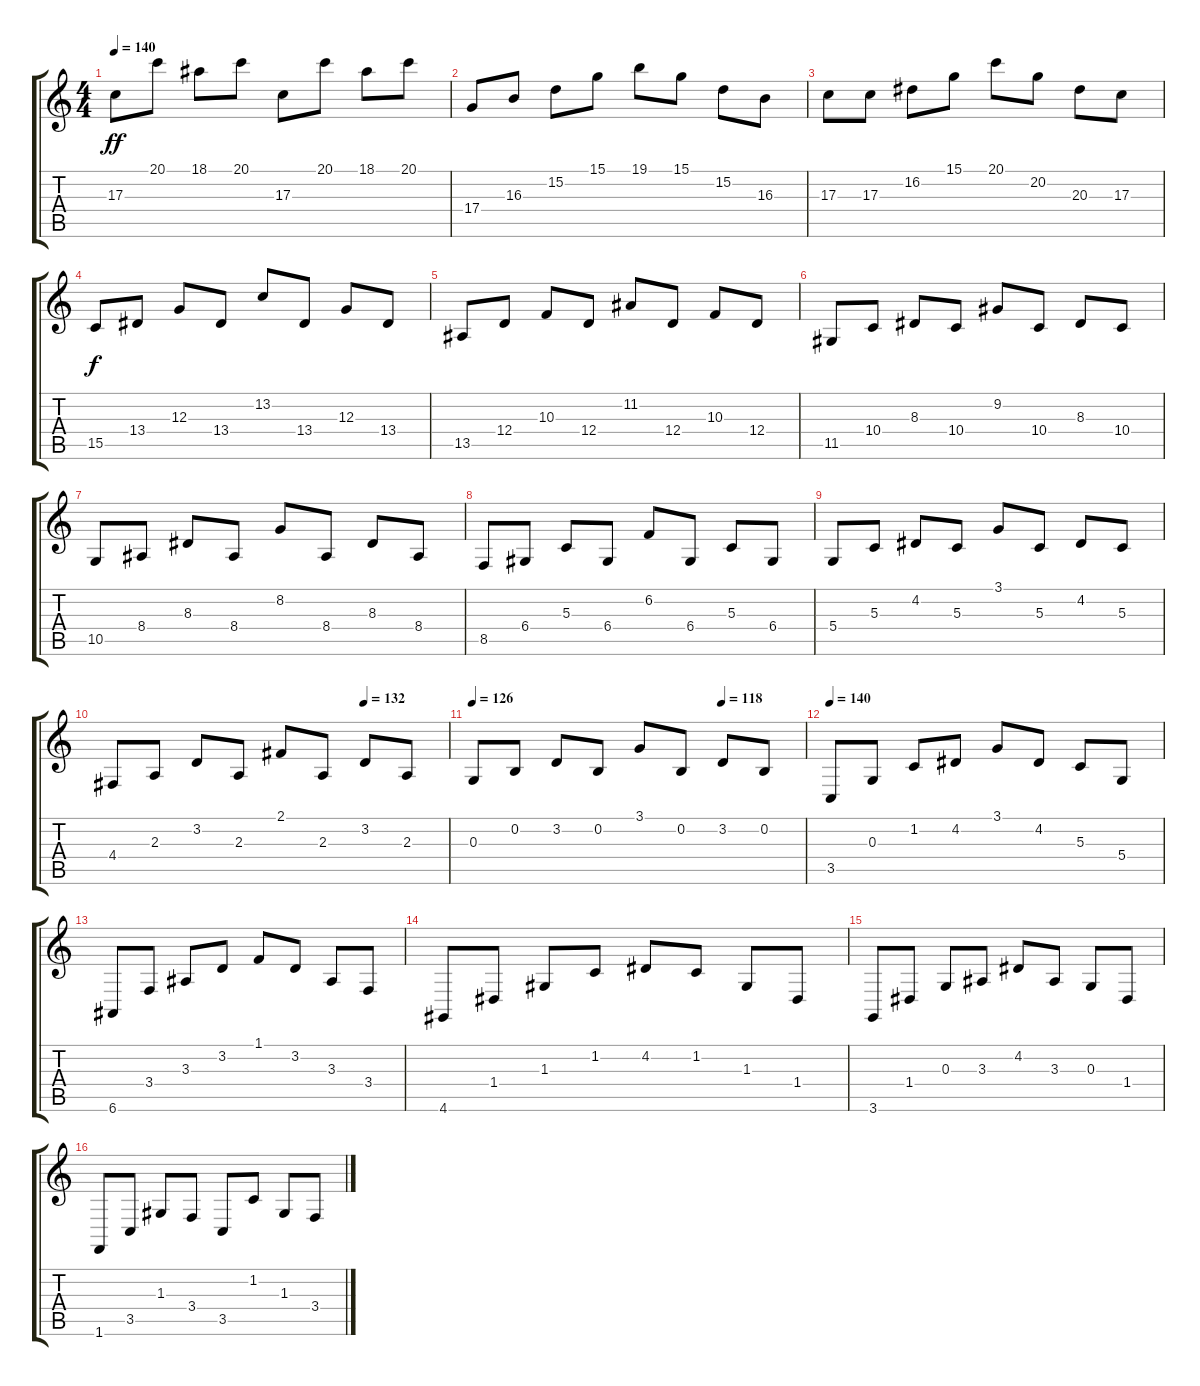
\track "" {instrument synthbrass1}
\staff {score tabs}
\tuning (E4 B3 G3 D3 A2 E2) {hide}
\ts (4 4)
\tempo 140
\clef g2
\ks c
17.3.8{dy ff} 20.1.8 18.1.8 20.1.8 17.3.8 20.1.8 18.1.8 20.1.8 |
17.4.8 16.3.8 15.2.8 15.1.8 19.1.8 15.1.8 15.2.8 16.3.8 |
17.3.8 17.3.8 16.2.8 15.1.8 20.1.8 20.2.8 20.3.8 17.3.8 |
15.5.8{dy f} 13.4.8 12.3.8 13.4.8 13.2.8 13.4.8 12.3.8 13.4.8 |
13.5.8 12.4.8 10.3.8 12.4.8 11.2.8 12.4.8 10.3.8 12.4.8 |
11.5.8 10.4.8 8.3.8 10.4.8 9.2.8 10.4.8 8.3.8 10.4.8 |
10.5.8 8.4.8 8.3.8 8.4.8 8.2.8 8.4.8 8.3.8 8.4.8 |
8.5.8 6.4.8 5.3.8 6.4.8 6.2.8 6.4.8 5.3.8 6.4.8 |
5.4.8 5.3.8 4.2.8 5.3.8 3.1.8 5.3.8 4.2.8 5.3.8 |
\tempo (132 0.75)
4.4.8 2.3.8 3.2.8 2.3.8 2.1.8 2.3.8 3.2.8 2.3.8 |
\tempo 126
\tempo (118 0.75)
0.3.8 0.2.8 3.2.8 0.2.8 3.1.8 0.2.8 3.2.8 0.2.8 |
\tempo 140
3.5.8 0.3.8 1.2.8 4.2.8 3.1.8 4.2.8 5.3.8 5.4.8 |
6.6.8 3.4.8 3.3.8 3.2.8 1.1.8 3.2.8 3.3.8 3.4.8 |
4.6.8 1.4.8 1.3.8 1.2.8 4.2.8 1.2.8 1.3.8 1.4.8 |
3.6.8 1.4.8 0.3.8 3.3.8 4.2.8 3.3.8 0.3.8 1.4.8 |
1.6.8 3.5.8 1.3.8 3.4.8 3.5.8 1.2.8 1.3.8 3.4.8
